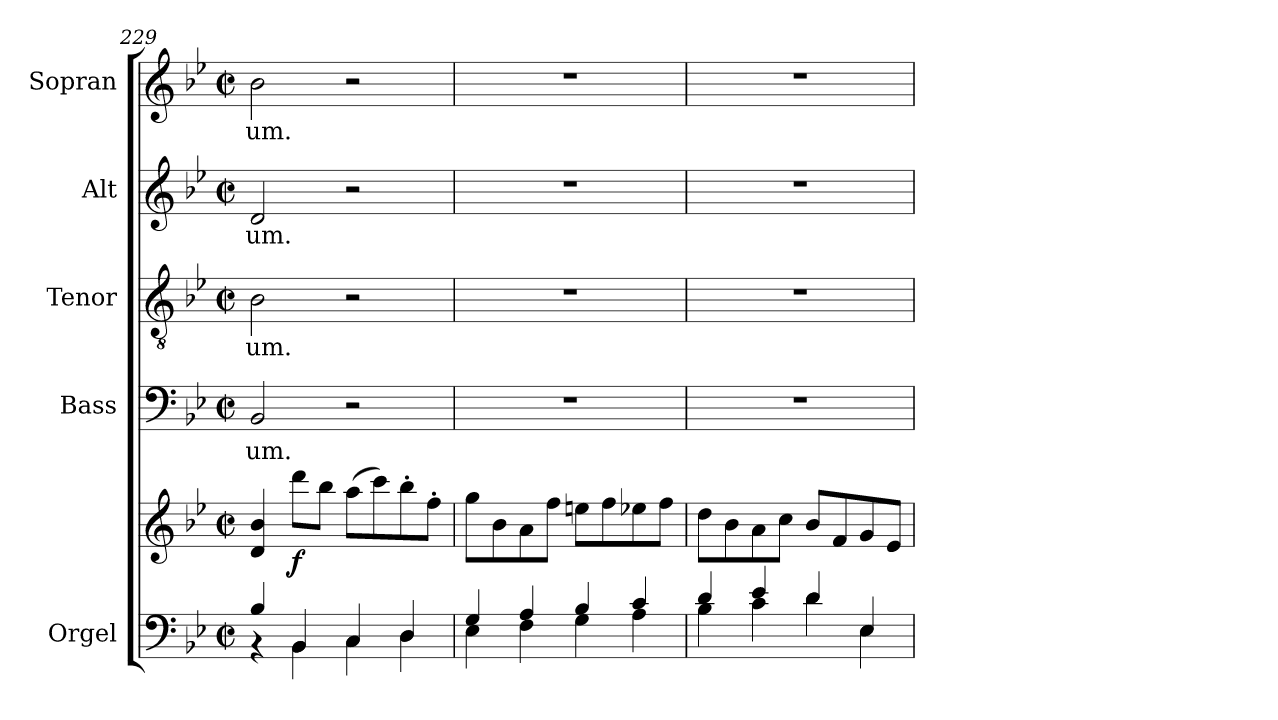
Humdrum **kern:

**kern	**kern	**dynam	**kern	**text	**kern	**text	**kern	**text	**kern	**text
*part5	*part5	*part5	*part4	*part4	*part3	*part3	*part2	*part2	*part1	*part1
*staff6	*staff5	*staff5/6	*staff4	*staff4	*staff3	*staff3	*staff2	*staff2	*staff1	*staff1
*I"Orgel	*	*	*I"Bass	*	*I"Tenor	*	*I"Alt	*	*I"Sopran	*
*I'Org.	*	*	*I'B.	*	*I'T.	*	*I'A.	*	*I'S.	*
*clefF4	*clefG2	*	*clefF4	*	*clefGv2	*	*clefG2	*	*clefG2	*
*k[b-e-]	*k[b-e-]	*	*k[b-e-]	*	*k[b-e-]	*	*k[b-e-]	*	*k[b-e-]	*
*B-:	*B-:	*	*B-:	*	*B-:	*	*B-:	*	*B-:	*
*M2/2	*M2/2	*	*M2/2	*	*M2/2	*	*M2/2	*	*M2/2	*
*met(c|)	*met(c|)	*	*met(c|)	*	*met(c|)	*	*met(c|)	*	*met(c|)	*
=229	=229	=229	=229	=229	=229	=229	=229	=229	=229	=229
*^	*	*	*	*	*	*	*	*	*	*
!	!	!	!	!	!LO:LY:b	!	!LO:LY:b	!	!LO:LY:b	!	!LO:LY:b
4B-/	4rAA	4d/ 4b-/	.	2BB-/	-um.	2B-\	-um.	2d/	-um.	2b-\	-um.
!	!	!	!LO:DY:b	!	!	!	!	!	!	!	!
4BB-/	4BB-\	8ddd\L	f	.	.	.	.	.	.	.	.
.	.	8bb-\J	.	.	.	.	.	.	.	.	.
4C/	4C\	(>8aa\L	.	2r	.	2r	.	2r	.	2r	.
.	.	8ccc\)	.	.	.	.	.	.	.	.	.
4D/	4D\	8bb-'>\	.	.	.	.	.	.	.	.	.
.	.	8ff'>\J	.	.	.	.	.	.	.	.	.
=230	=230	=230	=230	=230	=230	=230	=230	=230	=230	=230	=230
4G/	4E-\	8gg\L	.	1r	.	1r	.	1r	.	1r	.
.	.	8b-\	.	.	.	.	.	.	.	.	.
4A/	4F\	8a\	.	.	.	.	.	.	.	.	.
.	.	8ff\J	.	.	.	.	.	.	.	.	.
4B-/	4G\	8een\L	.	.	.	.	.	.	.	.	.
.	.	8ff\	.	.	.	.	.	.	.	.	.
4c/	4A\	8ee-X\	.	.	.	.	.	.	.	.	.
.	.	8ff\J	.	.	.	.	.	.	.	.	.
=231	=231	=231	=231	=231	=231	=231	=231	=231	=231	=231	=231
4d/	4B-\	8dd\L	.	1r	.	1r	.	1r	.	1r	.
.	.	8b-\	.	.	.	.	.	.	.	.	.
4e-/	4c\	8a\	.	.	.	.	.	.	.	.	.
.	.	8cc\J	.	.	.	.	.	.	.	.	.
4d/	4d\	8b-/L	.	.	.	.	.	.	.	.	.
.	.	8f/	.	.	.	.	.	.	.	.	.
4E-/	4E-\	8g/	.	.	.	.	.	.	.	.	.
.	.	8e-/J	.	.	.	.	.	.	.	.	.
*v	*v	*	*	*	*	*	*	*	*	*	*
=	=	=	=	=	=	=	=	=	=	=
*-	*-	*-	*-	*-	*-	*-	*-	*-	*-	*-
